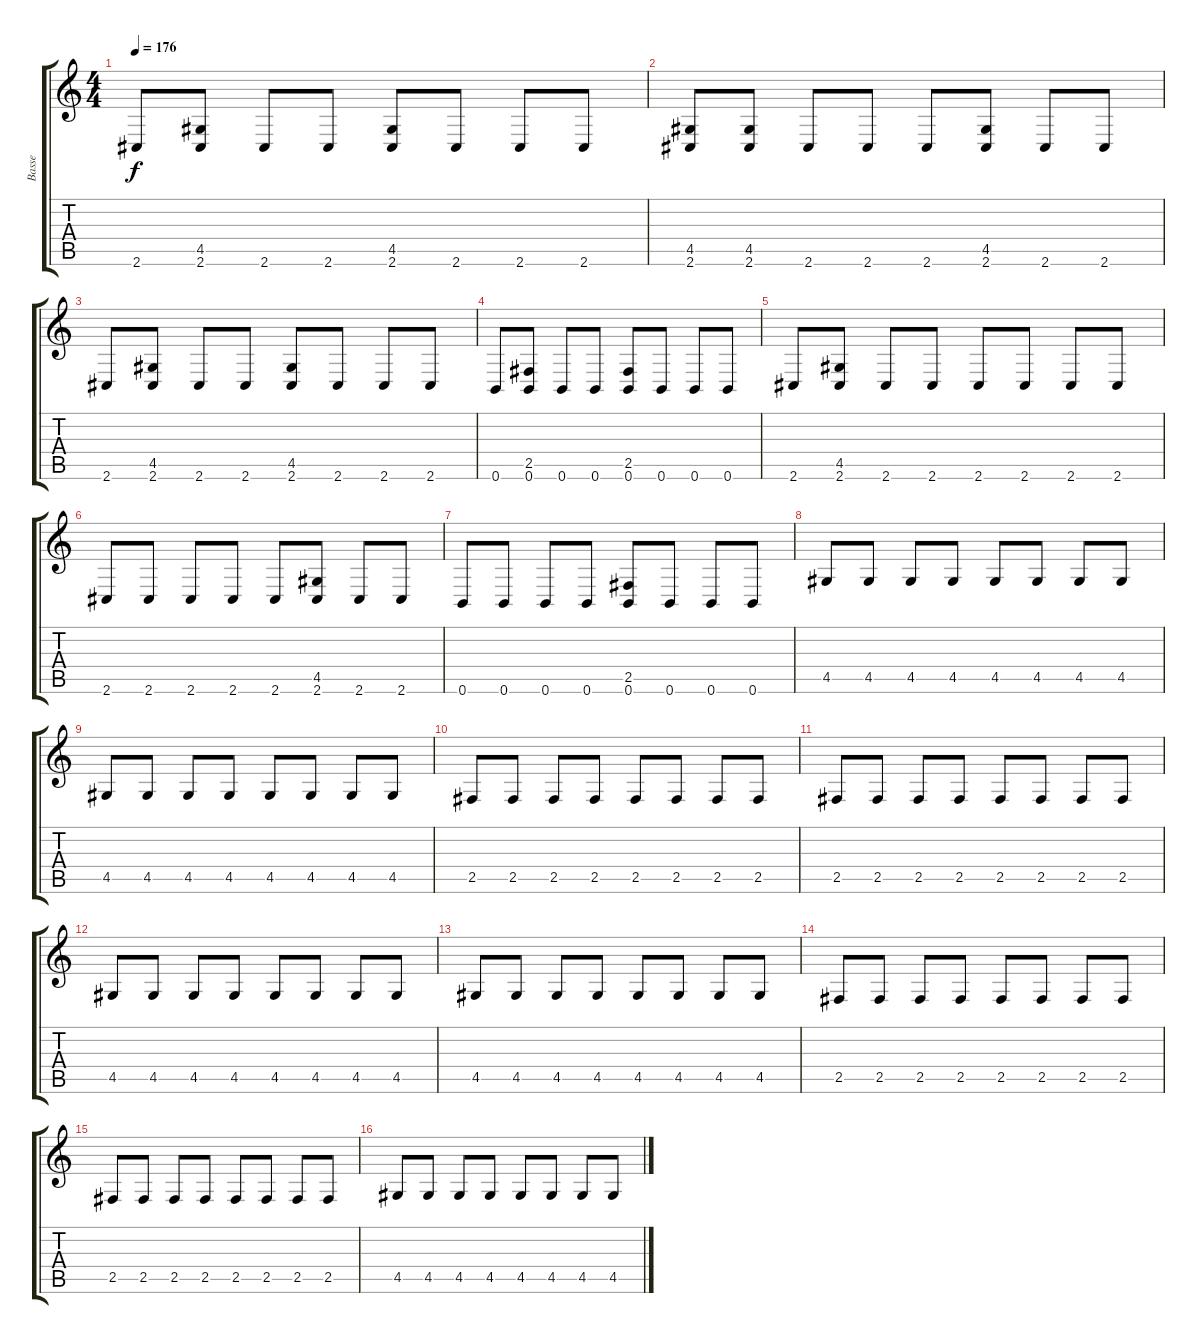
\track ("Basse" "Basse") {instrument electricbassfinger}
\staff {score tabs}
\tuning (E4 B3 G3 D3 E2 B1) {hide}
\ts (4 4)
\tempo 176
\clef g2
\ks c
2.6.8{dy f} (4.5 2.6).8 2.6.8 2.6.8 (4.5 2.6).8 2.6.8 2.6.8 2.6.8 |
(4.5 2.6).8 (4.5 2.6).8 2.6.8 2.6.8 2.6.8 (4.5 2.6).8 2.6.8 2.6.8 |
2.6.8 (4.5 2.6).8 2.6.8 2.6.8 (4.5 2.6).8 2.6.8 2.6.8 2.6.8 |
0.6.8 (2.5 0.6).8 0.6.8 0.6.8 (2.5 0.6).8 0.6.8 0.6.8 0.6.8 |
2.6.8 (4.5 2.6).8 2.6.8 2.6.8 2.6.8 2.6.8 2.6.8 2.6.8 |
2.6.8 2.6.8 2.6.8 2.6.8 2.6.8 (4.5 2.6).8 2.6.8 2.6.8 |
0.6.8 0.6.8 0.6.8 0.6.8 (2.5 0.6).8 0.6.8 0.6.8 0.6.8 |
4.5.8 4.5.8 4.5.8 4.5.8 4.5.8 4.5.8 4.5.8 4.5.8 |
4.5.8 4.5.8 4.5.8 4.5.8 4.5.8 4.5.8 4.5.8 4.5.8 |
2.5.8 2.5.8 2.5.8 2.5.8 2.5.8 2.5.8 2.5.8 2.5.8 |
2.5.8 2.5.8 2.5.8 2.5.8 2.5.8 2.5.8 2.5.8 2.5.8 |
4.5.8 4.5.8 4.5.8 4.5.8 4.5.8 4.5.8 4.5.8 4.5.8 |
4.5.8 4.5.8 4.5.8 4.5.8 4.5.8 4.5.8 4.5.8 4.5.8 |
2.5.8 2.5.8 2.5.8 2.5.8 2.5.8 2.5.8 2.5.8 2.5.8 |
2.5.8 2.5.8 2.5.8 2.5.8 2.5.8 2.5.8 2.5.8 2.5.8 |
4.5.8 4.5.8 4.5.8 4.5.8 4.5.8 4.5.8 4.5.8 4.5.8
